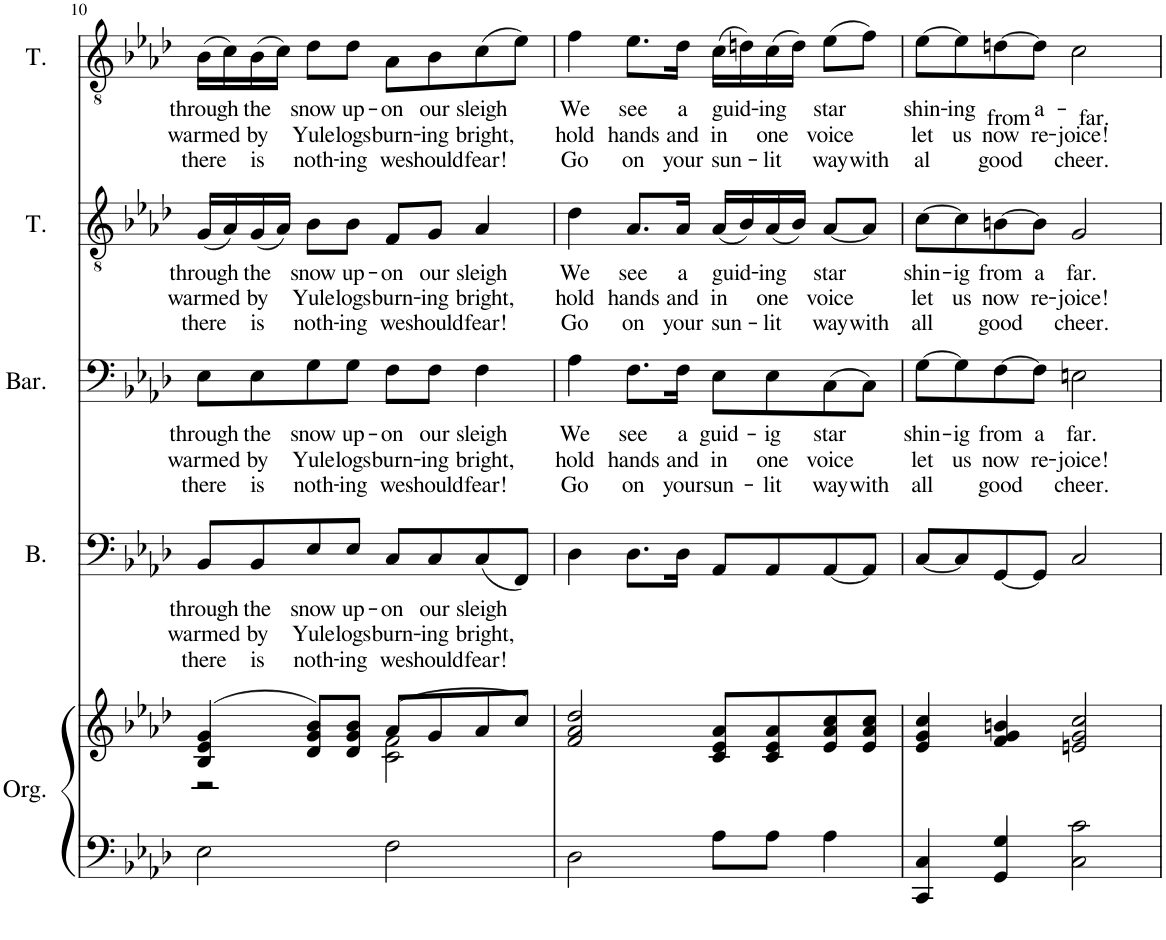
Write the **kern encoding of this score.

**kern	**kern	**kern	**text	**text	**text	**kern	**text	**text	**text	**kern	**text	**text	**text	**kern	**text	**text	**text
*part5	*part5	*part4	*part4	*part4	*part4	*part3	*part3	*part3	*part3	*part2	*part2	*part2	*part2	*part1	*part1	*part1	*part1
*staff6	*staff5	*staff4	*staff4	*staff4	*staff4	*staff3	*staff3	*staff3	*staff3	*staff2	*staff2	*staff2	*staff2	*staff1	*staff1	*staff1	*staff1
*I"Organ	*	*I"Bass	*	*	*	*I"Baritone	*	*	*	*I"Tenor II	*	*	*	*I"Tenor I	*	*	*
*I'Org.	*	*I'B.	*	*	*	*I'Bar.	*	*	*	*I'T.	*	*	*	*I'T.	*	*	*
!!LO:PB:g=z
*clefF4	*clefG2	*clefF4	*	*	*	*clefF4	*	*	*	*clefGv2	*	*	*	*clefGv2	*	*	*
*k[b-e-a-d-]	*k[b-e-a-d-]	*k[b-e-a-d-]	*	*	*	*k[b-e-a-d-]	*	*	*	*k[b-e-a-d-]	*	*	*	*k[b-e-a-d-]	*	*	*
*M4/4	*M4/4	*M4/4	*	*	*	*M4/4	*	*	*	*M4/4	*	*	*	*M4/4	*	*	*
=10	=10	=10	=10	=10	=10	=10	=10	=10	=10	=10	=10	=10	=10	=10	=10	=10	=10
*	*^	*	*	*	*	*	*	*	*	*	*	*	*	*	*	*	*
!	!	!	!	!LO:LY:b	!LO:LY:b	!LO:LY:b	!	!LO:LY:b	!LO:LY:b	!LO:LY:b	!	!LO:LY:b	!LO:LY:b	!LO:LY:b	!	!LO:LY:b	!LO:LY:b	!LO:LY:b
2E-\	(4B-/ 4e-/ 4g/	2r	8BB-/L	through	warmed	there	8E-\L	through	warmed	there	(16G/LL	through	warmed	there	(16B-\LL	through	warmed	there
.	.	.	.	.	.	.	.	.	.	.	16A-/)	.	.	.	16c\)	.	.	.
!	!	!	!	!LO:LY:b	!LO:LY:b	!LO:LY:b	!	!LO:LY:b	!LO:LY:b	!LO:LY:b	!	!LO:LY:b	!LO:LY:b	!LO:LY:b	!	!LO:LY:b	!LO:LY:b	!LO:LY:b
.	.	.	8BB-/	the	by	is	8E-\	the	by	is	(16G/	the	by	is	(16B-\	the	by	is
.	.	.	.	.	.	.	.	.	.	.	16A-/JJ)	.	.	.	16c\JJ)	.	.	.
!	!	!	!	!LO:LY:b	!LO:LY:b	!LO:LY:b	!	!LO:LY:b	!LO:LY:b	!LO:LY:b	!	!LO:LY:b	!LO:LY:b	!LO:LY:b	!	!LO:LY:b	!LO:LY:b	!LO:LY:b
.	8d-/ 8g/ 8b-/L)	.	8E-/	snow	Yule	noth-	8G\	snow	Yule	noth-	8B-\L	snow	Yule	noth-	8d-\L	snow	Yule	noth-
!	!	!	!	!LO:LY:b	!LO:LY:b	!LO:LY:b	!	!LO:LY:b	!LO:LY:b	!LO:LY:b	!	!LO:LY:b	!LO:LY:b	!LO:LY:b	!	!LO:LY:b	!LO:LY:b	!LO:LY:b
.	8d-/ 8g/ 8b-/J	.	8E-/J	up-	logs	-ing	8G\J	up-	logs	-ing	8B-\J	up-	logs	-ing	8d-\J	up-	logs	-ing
!	!	!	!	!LO:LY:b	!LO:LY:b	!LO:LY:b	!	!LO:LY:b	!LO:LY:b	!LO:LY:b	!	!LO:LY:b	!LO:LY:b	!LO:LY:b	!	!LO:LY:b	!LO:LY:b	!LO:LY:b
2F\	(8a-/L	2c\ 2f\	8C/L	-on	burn-	we	8F\L	-on	burn-	we	8F/L	-on	burn-	we	8A-\L	-on	burn-	we
!	!	!	!	!LO:LY:b	!LO:LY:b	!LO:LY:b	!	!LO:LY:b	!LO:LY:b	!LO:LY:b	!	!LO:LY:b	!LO:LY:b	!LO:LY:b	!	!LO:LY:b	!LO:LY:b	!LO:LY:b
.	8g/	.	8C/	our	-ing	should	8F\J	our	-ing	should	8G/J	our	-ing	should	8B-\	our	-ing	should
!	!	!	!	!LO:LY:b	!LO:LY:b	!LO:LY:b	!	!LO:LY:b	!LO:LY:b	!LO:LY:b	!	!LO:LY:b	!LO:LY:b	!LO:LY:b	!	!LO:LY:b	!LO:LY:b	!LO:LY:b
.	8a-/	.	(8C/	sleigh	bright,	fear!	4F\	sleigh	bright,	fear!	4A-/	sleigh	bright,	fear!	(8c\	sleigh	bright,	fear!
.	8cc/J)	.	8FF/J)	.	.	.	.	.	.	.	.	.	.	.	8e-\J)	.	.	.
*	*v	*v	*	*	*	*	*	*	*	*	*	*	*	*	*	*	*	*
=11	=11	=11	=11	=11	=11	=11	=11	=11	=11	=11	=11	=11	=11	=11	=11	=11	=11
!	!	!	!	!	!	!	!LO:LY:b	!LO:LY:b	!LO:LY:b	!	!LO:LY:b	!LO:LY:b	!LO:LY:b	!	!LO:LY:b	!LO:LY:b	!LO:LY:b
2D-\	2f/ 2a-/ 2dd-/	4D-\	.	.	.	4A-\	We	hold	Go	4d-\	We	hold	Go	4f\	We	hold	Go
!	!	!	!	!	!	!	!LO:LY:b	!LO:LY:b	!LO:LY:b	!	!LO:LY:b	!LO:LY:b	!LO:LY:b	!	!LO:LY:b	!LO:LY:b	!LO:LY:b
.	.	8.D-\L	.	.	.	8.F\L	see	hands	on	8.A-/L	see	hands	on	8.e-\L	see	hands	on
!	!	!	!	!	!	!	!LO:LY:b	!LO:LY:b	!LO:LY:b	!	!LO:LY:b	!LO:LY:b	!LO:LY:b	!	!LO:LY:b	!LO:LY:b	!LO:LY:b
.	.	16D-\Jk	.	.	.	16F\Jk	a	and	your	16A-/Jk	a	and	your	16d-\Jk	a	and	your
!	!	!	!	!	!	!	!LO:LY:b	!LO:LY:b	!LO:LY:b	!	!LO:LY:b	!LO:LY:b	!LO:LY:b	!	!LO:LY:b	!LO:LY:b	!LO:LY:b
8A-\L	8c/ 8e-/ 8a-/L	8AA-/L	.	.	.	8E-\L	guid-	in	sun-	(16A-/LL	guid-	in	sun-	(16c\LL	guid-	in	sun-
.	.	.	.	.	.	.	.	.	.	16B-/)	.	.	.	16dn\)	.	.	.
!	!	!	!	!	!	!	!LO:LY:b	!LO:LY:b	!LO:LY:b	!	!LO:LY:b	!LO:LY:b	!LO:LY:b	!	!LO:LY:b	!LO:LY:b	!LO:LY:b
8A-\J	8c/ 8e-/ 8a-/	8AA-/	.	.	.	8E-\	-ig	one	-lit	(16A-/	ing	one	lit	(16c\	ing	one	lit
.	.	.	.	.	.	.	.	.	.	16B-/JJ)	.	.	.	16d\JJ)	.	.	.
!	!	!	!	!	!	!	!LO:LY:b	!LO:LY:b	!LO:LY:b	!	!LO:LY:b	!LO:LY:b	!LO:LY:b	!	!LO:LY:b	!LO:LY:b	!LO:LY:b
4A-\	8e-/ 8a-/ 8cc/	[8AA-/	.	.	.	(8C\	star	voice	way	[8A-/L	star	voice	way	(8e-\L	star	voice	way
!	!	!	!	!	!	!	!	!	!LO:LY:b	!	!	!	!LO:LY:b	!	!	!	!LO:LY:b
.	8e-/ 8a-/ 8cc/J	8AA-/J]	.	.	.	8C\J)	.	.	with	8A-/J]	.	.	with	8f\J)	.	.	with
=12	=12	=12	=12	=12	=12	=12	=12	=12	=12	=12	=12	=12	=12	=12	=12	=12	=12
!	!	!	!	!	!	!	!LO:LY:b	!LO:LY:b	!LO:LY:b	!	!LO:LY:b	!LO:LY:b	!LO:LY:b	!	!LO:LY:b	!LO:LY:b	!LO:LY:b
4CC/ 4C/	4e-/ 4g/ 4cc/	[8C/L	.	.	.	[8G\L	shin-	let	all	[8c\L	shin-	let	all	[8e-\L	shin-	let	al
!	!	!	!	!	!	!	!LO:LY:b	!LO:LY:b	!	!	!LO:LY:b	!LO:LY:b	!	!	!LO:LY:b	!LO:LY:b	!
.	.	8C/]	.	.	.	8G\]	-ig	us	.	8c\]	-ig	us	.	8e-\]	-ing	us	.
!	!	!	!	!	!	!	!LO:LY:b	!LO:LY:b	!LO:LY:b	!	!LO:LY:b	!LO:LY:b	!LO:LY:b	!	!LO:LY:b	!LO:LY:b	!LO:LY:b
4GG/ 4G/	4f/ 4g/ 4bn/	[8GG/	.	.	.	[8F\	from	now	good	[8Bn\	from	now	good	[8dn\	from	now	good
!	!	!	!	!	!	!	!LO:LY:b	!LO:LY:b	!	!	!LO:LY:b	!LO:LY:b	!	!	!LO:LY:b	!LO:LY:b	!
.	.	8GG/J]	.	.	.	8F\J]	a	re-	.	8B\J]	a	re-	.	8d\J]	a-	re-	.
!	!	!	!	!	!	!	!LO:LY:b	!LO:LY:b	!LO:LY:b	!	!LO:LY:b	!LO:LY:b	!LO:LY:b	!	!LO:LY:b	!LO:LY:b	!LO:LY:b
2C\ 2c\	2en/ 2g/ 2cc/	2C/	.	.	.	2En\	far.	-joice!	cheer.	2G/	far.	-joice!	cheer.	2c\	-far.	-joice!	cheer.
=	=	=	=	=	=	=	=	=	=	=	=	=	=	=	=	=	=
*-	*-	*-	*-	*-	*-	*-	*-	*-	*-	*-	*-	*-	*-	*-	*-	*-	*-
